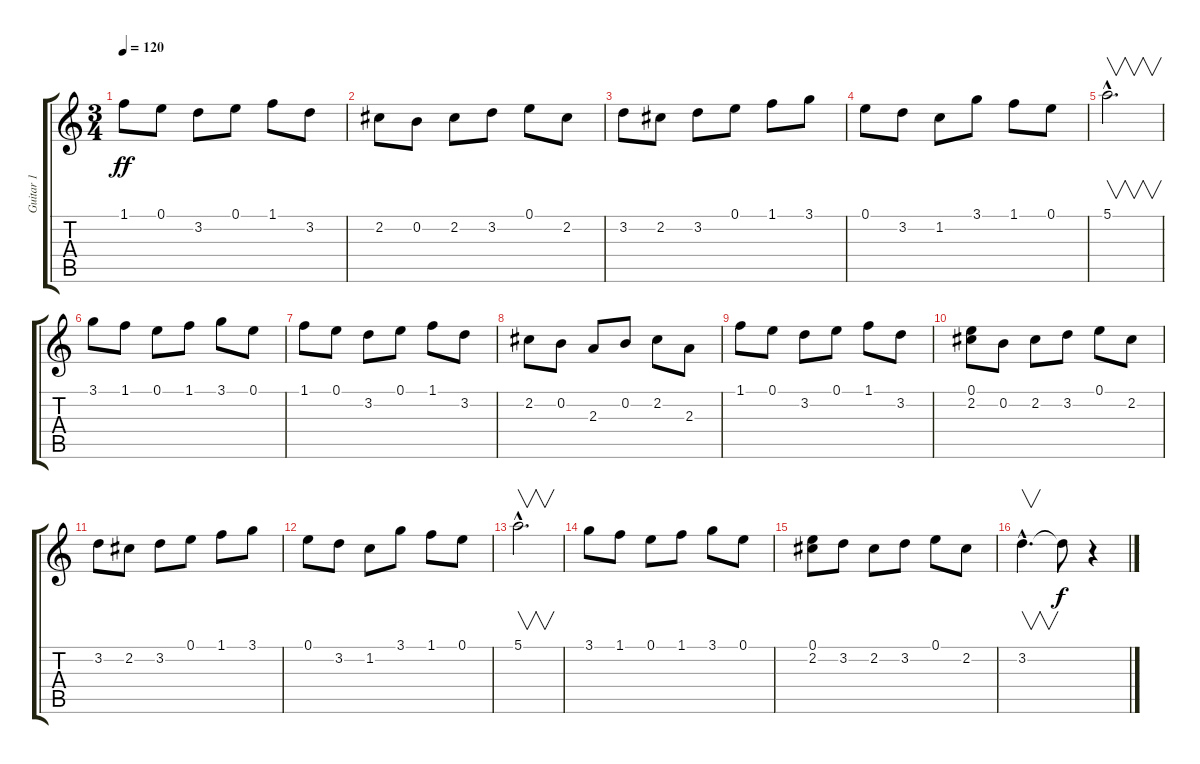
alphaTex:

\track ("Guitar 1" "Guitar 1") {instrument acousticguitarsteel}
\staff {score tabs}
\tuning (E4 B3 G3 D3 A2 E2) {hide}
\ts (3 4)
\tempo 120
\clef g2
\ks c
1.1.8{dy ff} 0.1.8 3.2.8 0.1.8 1.1.8 3.2.8 |
2.2.8 0.2.8 2.2.8 3.2.8 0.1.8 2.2.8 |
3.2.8 2.2.8 3.2.8 0.1.8 1.1.8 3.1.8 |
0.1.8 3.2.8 1.2.8 3.1.8 1.1.8 0.1.8 |
5.1{hac}.2{v d} |
3.1.8 1.1.8 0.1.8 1.1.8 3.1.8 0.1.8 |
1.1.8 0.1.8 3.2.8 0.1.8 1.1.8 3.2.8 |
2.2.8 0.2.8 2.3.8 0.2.8 2.2.8 2.3.8 |
1.1.8 0.1.8 3.2.8 0.1.8 1.1.8 3.2.8 |
(0.1 2.2).8 0.2.8 2.2.8 3.2.8 0.1.8 2.2.8 |
3.2.8 2.2.8 3.2.8 0.1.8 1.1.8 3.1.8 |
0.1.8 3.2.8 1.2.8 3.1.8 1.1.8 0.1.8 |
5.1{hac}.2{v d} |
3.1.8 1.1.8 0.1.8 1.1.8 3.1.8 0.1.8 |
(0.1 2.2).8 3.2.8 2.2.8 3.2.8 0.1.8 2.2.8 |
3.2{hac}.4{v d} 3.2{t}.8{dy f} r.4
